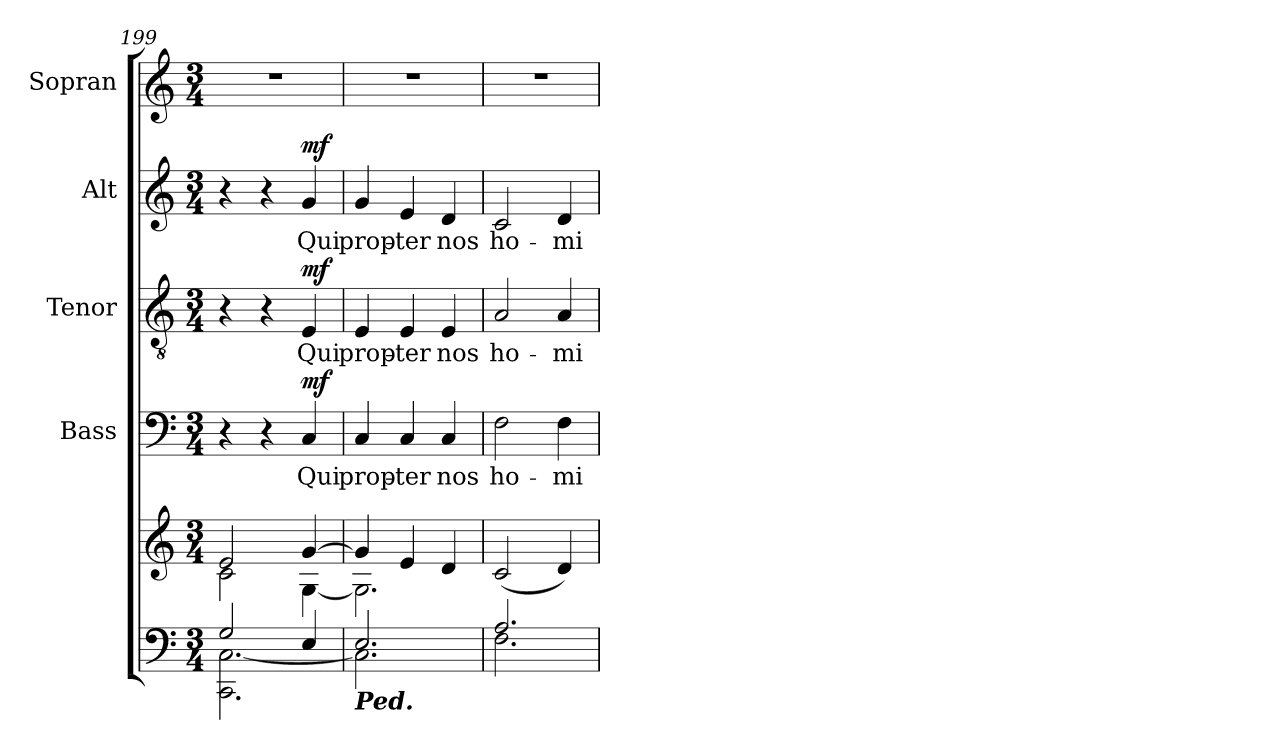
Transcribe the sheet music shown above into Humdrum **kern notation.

**kern	**kern	**kern	**text	**dynam	**kern	**text	**dynam	**kern	**text	**dynam	**kern
*part5	*part5	*part4	*part4	*part4	*part3	*part3	*part3	*part2	*part2	*part2	*part1
*staff6	*staff5	*staff4	*staff4	*staff4	*staff3	*staff3	*staff3	*staff2	*staff2	*staff2	*staff1
*	*	*I"Bass	*	*	*I"Tenor	*	*	*I"Alt	*	*	*I"Sopran
*	*	*I'B.	*	*	*I'T.	*	*	*I'A.	*	*	*I'S.
*clefF4	*clefG2	*clefF4	*	*	*clefGv2	*	*	*clefG2	*	*	*clefG2
*k[]	*k[]	*k[]	*	*	*k[]	*	*	*k[]	*	*	*k[]
*C:	*C:	*C:	*	*	*C:	*	*	*C:	*	*	*C:
*M3/4	*M3/4	*M3/4	*	*	*M3/4	*	*	*M3/4	*	*	*M3/4
=199	=199	=199	=199	=199	=199	=199	=199	=199	=199	=199	=199
*^	*^	*	*	*	*	*	*	*	*	*	*
2G/	2.CC\ [<2.C\	2e/	2c\	4r	.	.	4r	.	.	4r	.	.	2.r
.	.	.	.	4r	.	.	4r	.	.	4r	.	.	.
!	!	!	!	!	!LO:LY:b	!LO:DY:a	!	!LO:LY:b	!LO:DY:a	!	!LO:LY:b	!LO:DY:a	!
4E/	.	[>4g/	[<4G\	4C/	Qui	mf	4E/	Qui	mf	4g/	Qui	mf	.
=200	=200	=200	=200	=200	=200	=200	=200	=200	=200	=200	=200	=200	=200
!LO:TX:b:Bi:t=Ped.	!	!	!	!	!	!	!	!	!	!	!	!	!
!	!	!	!	!	!LO:LY:b	!	!	!LO:LY:b	!	!	!LO:LY:b	!	!
2.E/	2.C\]	4g/]	2.G\]	4C/	prop-	.	4E/	prop-	.	4g/	prop-	.	2.r
!	!	!	!	!	!LO:LY:b	!	!	!LO:LY:b	!	!	!LO:LY:b	!	!
.	.	4e/	.	4C/	-ter	.	4E/	-ter	.	4e/	-ter	.	.
!	!	!	!	!	!LO:LY:b	!	!	!LO:LY:b	!	!	!LO:LY:b	!	!
.	.	4d/	.	4C/	nos	.	4E/	nos	.	4d/	nos	.	.
*	*	*v	*v	*	*	*	*	*	*	*	*	*	*
!!LO:PB:g=z
=201	=201	=201	=201	=201	=201	=201	=201	=201	=201	=201	=201	=201
!	!	!	!	!LO:LY:b	!	!	!LO:LY:b	!	!	!LO:LY:b	!	!
2.A/	2.F\	(<2c/	2F\	ho-	.	2A/	ho-	.	2c/	ho-	.	2.r
!	!	!	!	!LO:LY:b	!	!	!LO:LY:b	!	!	!LO:LY:b	!	!
.	.	4d/)	4F\	-mi-	.	4A/	-mi-	.	4d/	-mi-	.	.
*v	*v	*	*	*	*	*	*	*	*	*	*	*
=	=	=	=	=	=	=	=	=	=	=	=
*-	*-	*-	*-	*-	*-	*-	*-	*-	*-	*-	*-
